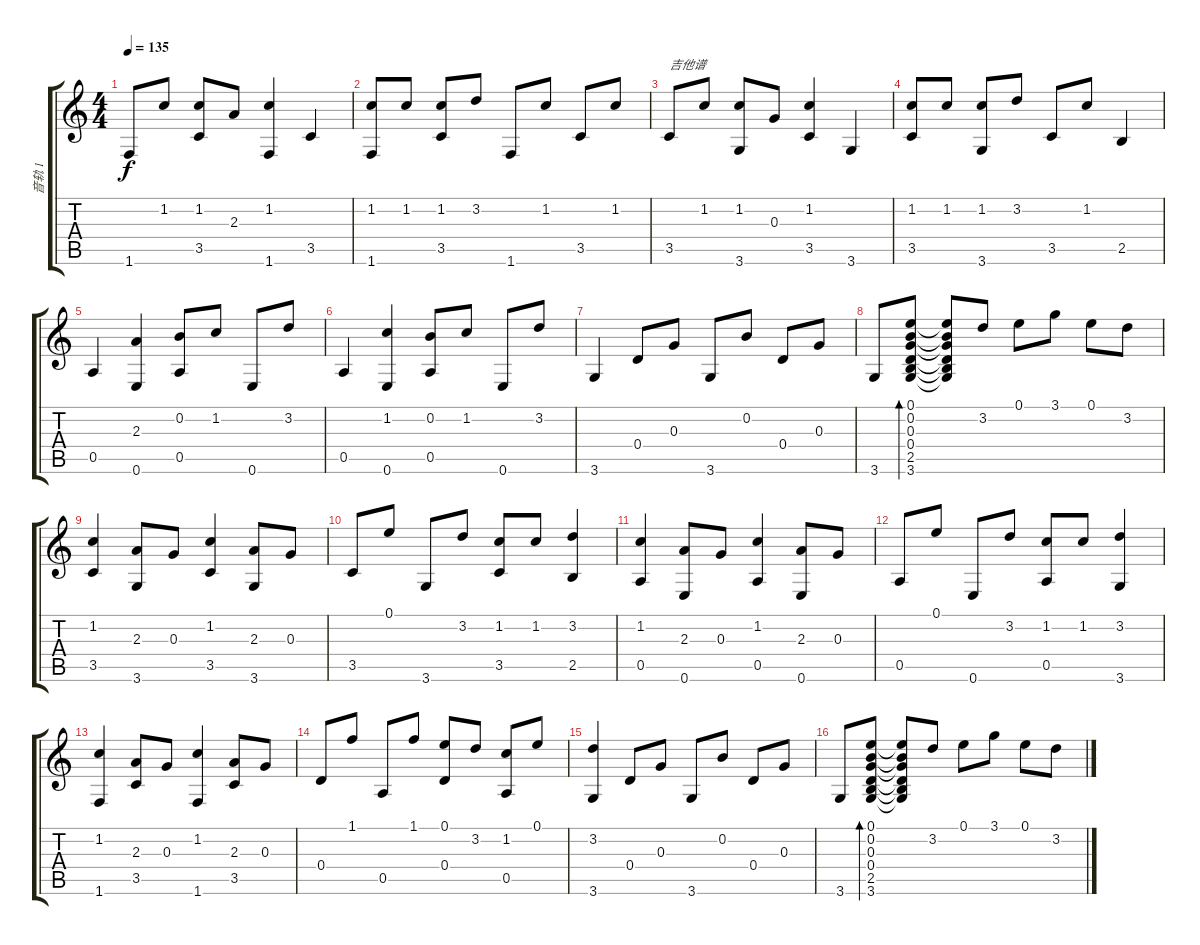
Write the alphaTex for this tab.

\track ("音轨 1" "音轨 1") {instrument acousticguitarsteel}
\staff {score tabs}
\tuning (E4 B3 G3 D3 A2 E2) {hide}
\ts (4 4)
\tempo 135
\clef g2
\ks c
1.6.8{dy f} 1.2.8 (1.2 3.5).8 2.3.8 (1.2 1.6).4 3.5.4 |
(1.2 1.6).8 1.2.8 (1.2 3.5).8 3.2.8 1.6.8 1.2.8 3.5.8 1.2.8 |
3.5.8{txt "吉他谱"} 1.2.8 (1.2 3.6).8 0.3.8 (1.2 3.5).4 3.6.4 |
(1.2 3.5).8 1.2.8 (1.2 3.6).8 3.2.8 3.5.8 1.2.8 2.5.4 |
0.5.4 (2.3 0.6).4 (0.2 0.5).8 1.2.8 0.6.8 3.2.8 |
0.5.4 (1.2 0.6).4 (0.2 0.5).8 1.2.8 0.6.8 3.2.8 |
3.6.4 0.4.8 0.3.8 3.6.8 0.2.8 0.4.8 0.3.8 |
3.6.8 (0.1 0.2 0.3 0.4 2.5 3.6).8{bd 30} (0.1{t} 0.2{t} 0.3{t} 0.4{t} 2.5{t} 3.6{t}).8 3.2.8 0.1.8 3.1.8 0.1.8 3.2.8 |
(1.2 3.5).4 (2.3 3.6).8 0.3.8 (1.2 3.5).4 (2.3 3.6).8 0.3.8 |
3.5.8 0.1.8 3.6.8 3.2.8 (1.2 3.5).8 1.2.8 (3.2 2.5).4 |
(1.2 0.5).4 (2.3 0.6).8 0.3.8 (1.2 0.5).4 (2.3 0.6).8 0.3.8 |
0.5.8 0.1.8 0.6.8 3.2.8 (1.2 0.5).8 1.2.8 (3.2 3.6).4 |
(1.2 1.6).4 (2.3 3.5).8 0.3.8 (1.2 1.6).4 (2.3 3.5).8 0.3.8 |
0.4.8 1.1.8 0.5.8 1.1.8 (0.1 0.4).8 3.2.8 (1.2 0.5).8 0.1.8 |
(3.2 3.6).4 0.4.8 0.3.8 3.6.8 0.2.8 0.4.8 0.3.8 |
3.6.8 (0.1 0.2 0.3 0.4 2.5 3.6).8{bd 30} (0.1{t} 0.2{t} 0.3{t} 0.4{t} 2.5{t} 3.6{t}).8 3.2.8 0.1.8 3.1.8 0.1.8 3.2.8
